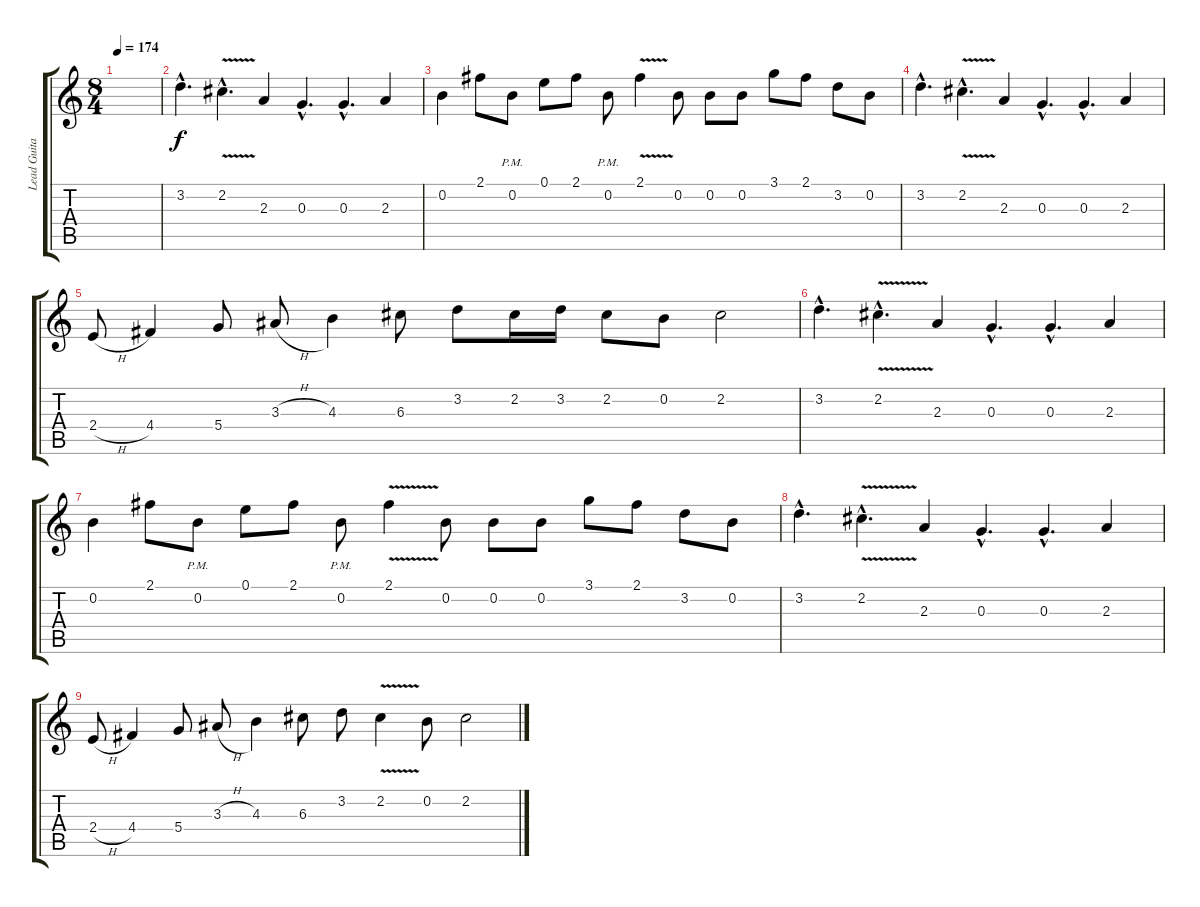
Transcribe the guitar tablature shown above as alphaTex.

\track ("Lead Guitar" "Lead Guita") {instrument distortionguitar}
\staff {score tabs}
\tuning (E4 B3 G3 D3 A2 E2) {hide}
\ts (8 4)
\tempo 174
\clef g2
\ks c
|
3.2{hac}.4{d} 2.2{v hac}.4{d} 2.3.4 0.3{hac}.4{d} 0.3{hac}.4{d} 2.3.4 |
0.2.4 2.1.8 0.2{pm}.8 0.1.8 2.1.8 0.2{pm}.8 2.1{v}.4 0.2.8 0.2.8 0.2.8 3.1.8 2.1.8 3.2.8 0.2.8 |
3.2{hac}.4{d} 2.2{v hac}.4{d} 2.3.4 0.3{hac}.4{d} 0.3{hac}.4{d} 2.3.4 |
2.4{h}.8 4.4.4 5.4.8 3.3{h}.8 4.3.4 6.3.8 3.2.8 2.2.16 3.2.16 2.2.8 0.2.8 2.2.2 |
3.2{hac}.4{d} 2.2{v hac}.4{d} 2.3.4 0.3{hac}.4{d} 0.3{hac}.4{d} 2.3.4 |
0.2.4 2.1.8 0.2{pm}.8 0.1.8 2.1.8 0.2{pm}.8 2.1{v}.4 0.2.8 0.2.8 0.2.8 3.1.8 2.1.8 3.2.8 0.2.8 |
3.2{hac}.4{d} 2.2{v hac}.4{d} 2.3.4 0.3{hac}.4{d} 0.3{hac}.4{d} 2.3.4 |
2.4{h}.8 4.4.4 5.4.8 3.3{h}.8 4.3.4 6.3.8 3.2.8 2.2{v}.4 0.2.8 2.2.2
